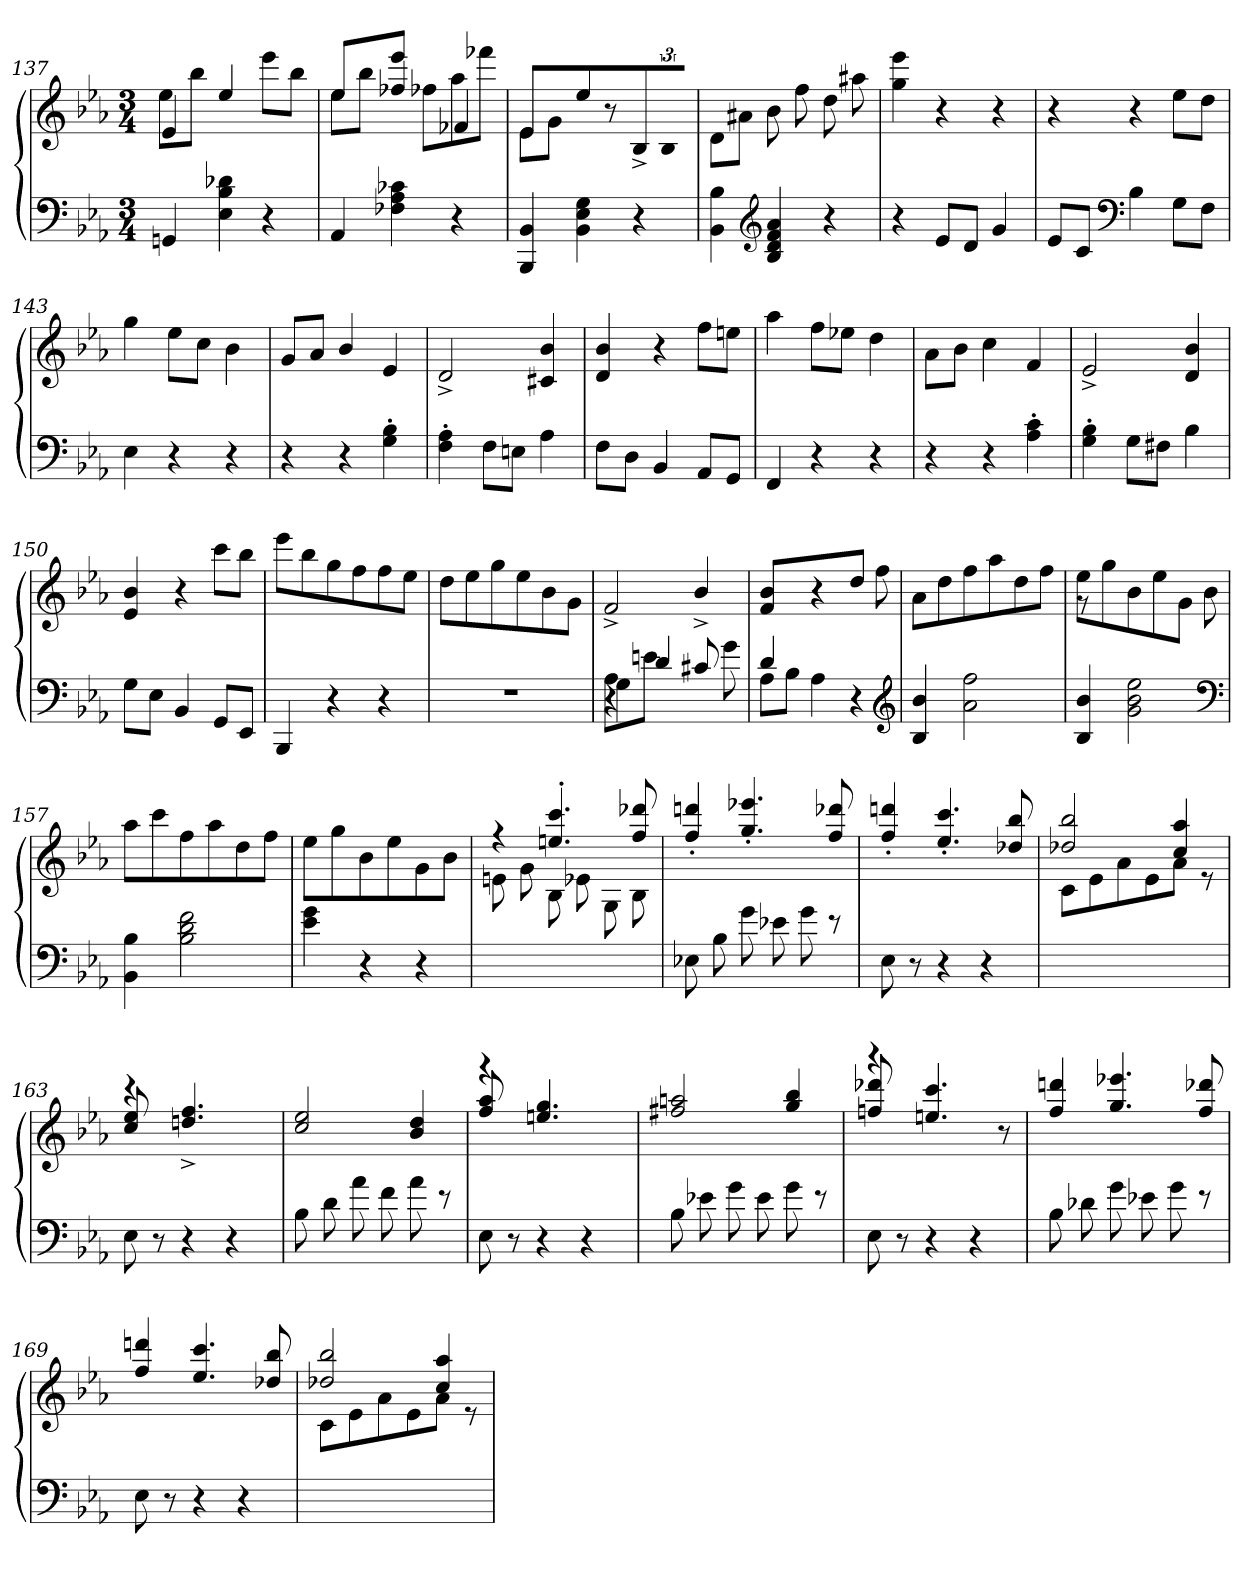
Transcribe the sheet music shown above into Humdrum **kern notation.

**kern	**kern
*part1	*part1
*staff2	*staff1
*clefF4	*clefG2
*k[b-e-a-]	*k[b-e-a-]
*M3/4	*M3/4
=137	=137
*	*^
4GGni/	4e-j/	8ee-Z\L
.	.	8bb-Z\J
4E-i\ 4B-i\ 4d-Xi\	4ee-j/	2ryy
4r	8eee-j\L	.
.	8bb-j\J	.
=138	=138	=138
4AA-i/	4ee-j/	8ee-Z\L
.	.	8bb-Z\J
4c-Xi\ 4A-i\ 4F-Xi\	8eee-j\J	4ff-XZ/
.	8ff-Xj\L	.
4r	8aa-j\	4f-XZ/
.	8fff-Xj\J	.
!!LO:LB:g=z	!!
=139	=139	=139
4BB-i/ 4BBB-i/	4e-j/	8e-Z\L
.	.	8gZ\J
4BB-i\ 4E-i\ 4Gi\	8ee-j\J	2ryy
.	8r	.
4r	8B-^>j/	.
!	!LO:N:vis=8	!
.	12B-j/J	.
!	!LO:N:vis=16	!
.	24ryy	.
*	*v	*v
=140	=140
4BB-i\ 4B-i\	8dj\L
.	8a#Xj\J
*clefG2	*
4a-i/ 4fi/ 4di/ 4B-i/	8b-j\
.	8ffj\
4r	8ddj\
.	8aa#Xj\
=141	=141
4r	4ggj\ 4eee-j\
8e-i/L	4r
8di/J	.
4gi/	4r
=142	=142
8e-i/L	4r
8ci/J	.
*clefF4	*
4B-i\	4r
8Gi\L	8ee-j\L
8Fi\J	8ddj\J
=143	=143
4E-i\	4ggj\
4r	8ee-j\L
.	8ccj\J
4r	4b-j\
!!LO:LB:g=z
=144	=144
4r	8gj/L
.	8a-j/J
4r	4b-j/
4Gi'>\ 4B-i'>\	4e-j/
=145	=145
4Fi'>\ 4A-i'>\	2d^>j/
8Fi\L	.
8Eni\J	.
4A-i\	4b-j/ 4c#Xj/
=146	=146
8Fi\L	4b-j/ 4dj/
8Di\J	.
4BB-i/	4r
8AA-i/L	8ffj\L
8GGi/J	8eenj\J
=147	=147
4FFi/	4aa-j\
4r	8ffj\L
.	8ee-Xj\J
4r	4ddj\
=148	=148
4r	8a-j\L
.	8b-j\J
4r	4ccj\
4A-i'>\ 4ci'>\	4fj/
=149	=149
4Gi'>\ 4B-i'>\	2e-^>j/
8Gi\L	.
8F#Xi\J	.
4B-i\	4b-j/ 4dj/
!!LO:LB:g=z
=150	=150
8Gi\L	4b-j/ 4e-j/
8E-i\J	.
4BB-i/	4r
8GGi/L	8cccj\L
8EE-i/J	8bb-j\J
=151	=151
4BBB-i/	8eee-j\L
.	8bb-j\
4r	8ggj\
.	8ffj\
4r	8ffj\
.	8ee-j\J
=152	=152
2.r	8ddj\L
.	8ee-j\
.	8ggj\
.	8ee-j\
.	8b-j\
.	8gj\J
=153	=153
*^	*
*	*^	*
4A-Z\	4GV\	4r	2f^>j/
8enZ\J	2ryy	4di/	.
4.ryy	.	.	.
.	.	8c#Xi/	4b-^>j/
.	.	8gi\	.
*	*v	*v	*
=154	=154	=154
4di/	8A-Z\L	4b-j/ 4fj/
.	8B-Z\J	.
4A-i\	2ryy	4r
4r	.	8ddj\J
.	.	8ffj\
*v	*v	*
*clefG2	*
=155	=155
4b-i/ 4B-i/	8a-j\L
.	8ddj\
2a-i\ 2ffi\	8ffj\
.	8aa-j\
.	8ddj\
.	8ffj\J
!!LO:LB:g=z
=156	=156
*	*^
4b-i/ 4B-i/	8ee-j\L	8r
.	8ggj\	2ryy
2gi\ 2b-i\ 2ee-i\	8b-j\	.
.	8ee-j\	.
.	8gj\J	.
.	8b-j\	8ryy
*	*v	*v
*clefF4	*
=157	=157
4BB-i\ 4B-i\	8aa-j\L
.	8cccj\
2B-i\ 2fi\ 2di\	8ffj\
.	8aa-j\
.	8ddj\
.	8ffj\J
=158	=158
4e-i\ 4gi\	8ee-j\L
.	8ggj\
4r	8b-j\
.	8ee-j\
4r	8gj\
.	8b-j\J
=159	=159
*	*^
2.ryy	4r	8eni\
.	.	8gi\
.	4.cccj'>/ 4.eenj'>/	8B-i\
.	.	8e-Xi\
.	.	8Gi\
.	8ddd-Xj/ 8ffj/	8B-i\
*	*v	*v
=160	=160
*^	*
8E-Xi\	2.ryy	4dddnj'>/ 4ffj'>/
8B-i\	.	.
8gi\	.	4.eee-Xj'>/ 4.ggj'>/
8e-Xi\	.	.
8gi\	.	.
8r	.	8ddd-Xj/ 8ffj/
*v	*v	*
=161	=161
8E-i\	4dddnj'>/ 4ffj'>/
8r	.
4r	4.cccj'>/ 4.ee-j'>/
4r	.
.	8bb-j/ 8dd-Xj/
!!LO:PB:g=z
=162	=162
*	*^
2.ryy	2bb-j/ 2dd-Xj/	8ci\L
.	.	8e-i\
.	.	8a-i\
.	.	8e-i\
.	4aa-j/ 4ccj/	8a-i\J
.	.	8r
=163	=163	=163
8E-i\	4r	8ee-Z/ 8ccZ/
8r	.	2ryy
4r	4.ffj^>/ 4.ddnj^>/	.
4r	.	.
.	8ryy	8ryy
*	*v	*v
=164	=164
*^	*
8B-i\	2.ryy	2ee-j/ 2ccj/
8di\	.	.
8a-i\	.	.
8fi\	.	.
8a-i\	.	4b-j/ 4ddj/
8r	.	.
*v	*v	*
=165	=165
*	*^
8E-i\	4r	8aa-Z/ 8ffZ/
8r	.	2ryy
4r	4.ggj/ 4.eenj/	.
4r	.	.
.	8ryy	8ryy
*	*v	*v
=166	=166
*^	*
8B-i\	2.ryy	2aanj/ 2ff#Xj/
8e-Xi\	.	.
8gi\	.	.
8e-i\	.	.
8gi\	.	4bb-j/ 4ggj/
8r	.	.
*v	*v	*
=167	=167
*	*^
8E-i\	4r	8ddd-XZ/ 8ffnZ/
8r	.	2ryy
4r	4.cccj/ 4.eenj/	.
4r	.	.
.	8r	8ryy
*	*v	*v
!!LO:LB:g=z
=168	=168
*^	*
8B-i\	2.ryy	4dddnj/ 4ffj/
8d-Xi\	.	.
8gi\	.	4.eee-Xj/ 4.ggj/
8e-Xi\	.	.
8gi\	.	.
8r	.	8ddd-Xj/ 8ffj/
*v	*v	*
=169	=169
8E-i\	4dddnj/ 4ffj/
8r	.
4r	4.cccj/ 4.ee-j/
4r	.
.	8bb-j/ 8dd-Xj/
=170	=170
*	*^
2.ryy	2bb-j/ 2dd-Xj/	8ci\L
.	.	8e-i\
.	.	8a-i\
.	.	8e-i\
.	4aa-j/ 4ccj/	8a-i\J
.	.	8r
*	*v	*v
=	=
*-	*-
